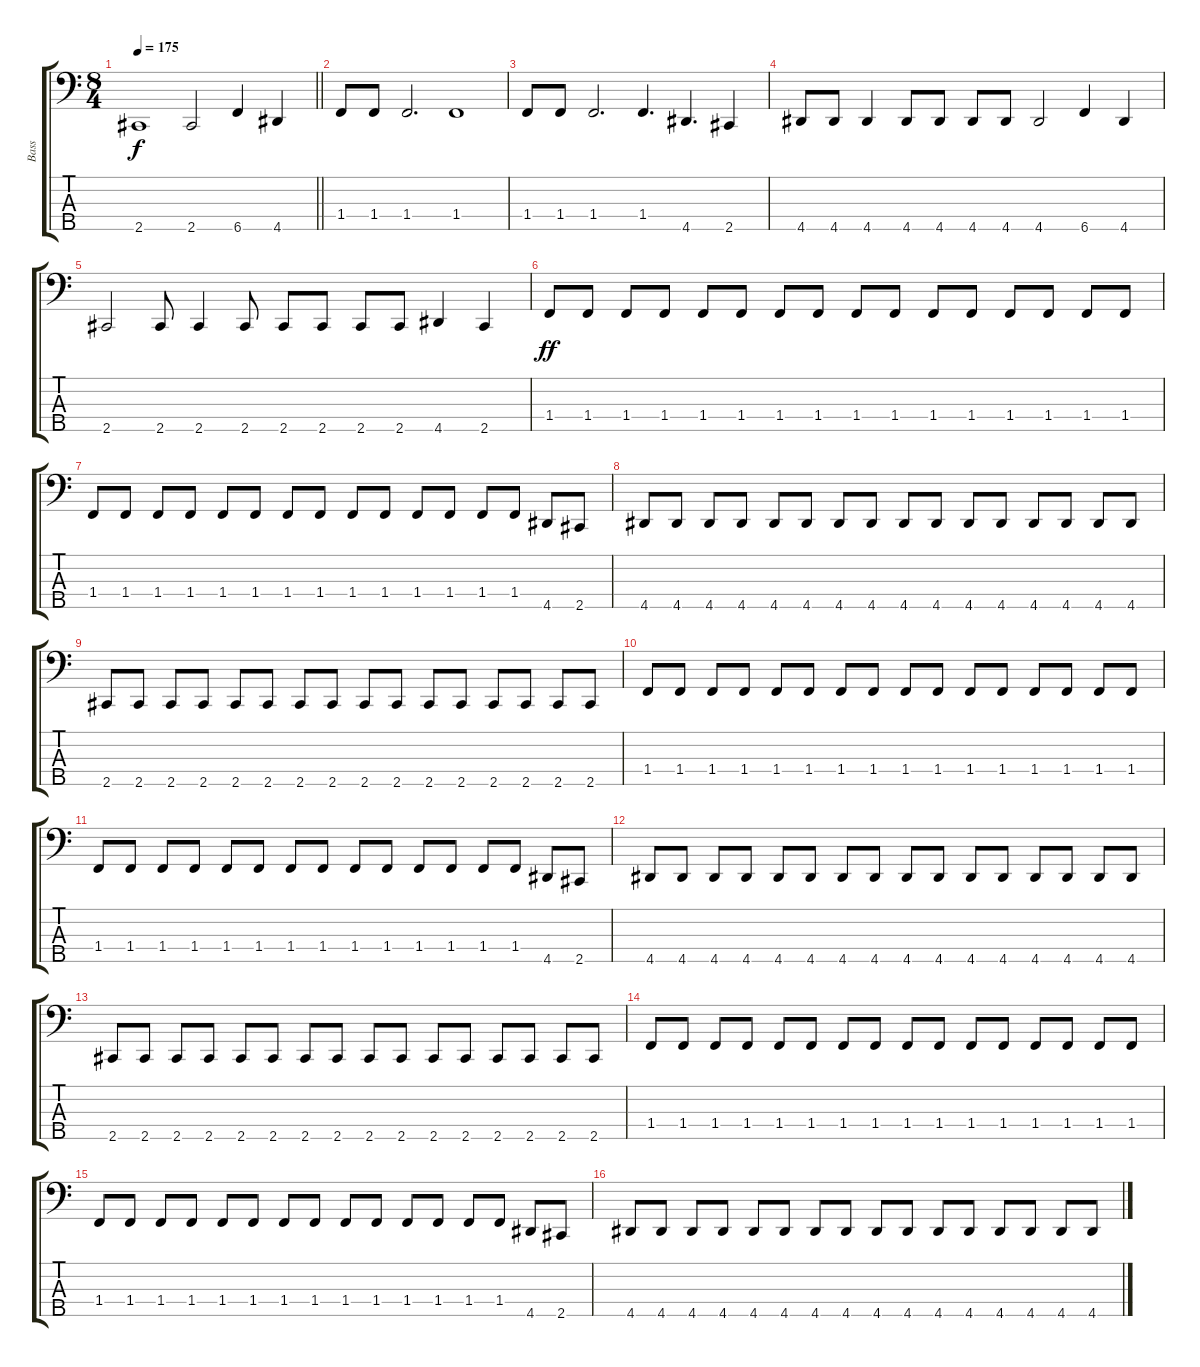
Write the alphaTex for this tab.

\track ("Bass" "Bass") {instrument electricbassfinger}
\staff {score tabs}
\tuning (G2 D2 A1 E1 B0) {hide}
\ts (8 4)
\tempo 175
\clef f4
\barLineRight lightlight
\ks c
2.5.1{dy f} 2.5.2 6.5.4 4.5.4 |
\section ("" "")
1.4.8 1.4.8 1.4.2{d} 1.4.1 |
1.4.8 1.4.8 1.4.2{d} 1.4.4{d} 4.5.4{d} 2.5.4 |
4.5.8 4.5.8 4.5.4 4.5.8 4.5.8 4.5.8 4.5.8 4.5.2 6.5.4 4.5.4 |
2.5.2 2.5.8 2.5.4 2.5.8 2.5.8 2.5.8 2.5.8 2.5.8 4.5.4 2.5.4 |
1.4.8{dy ff} 1.4.8 1.4.8 1.4.8 1.4.8 1.4.8 1.4.8 1.4.8 1.4.8 1.4.8 1.4.8 1.4.8 1.4.8 1.4.8 1.4.8 1.4.8 |
1.4.8 1.4.8 1.4.8 1.4.8 1.4.8 1.4.8 1.4.8 1.4.8 1.4.8 1.4.8 1.4.8 1.4.8 1.4.8 1.4.8 4.5.8 2.5.8 |
4.5.8 4.5.8 4.5.8 4.5.8 4.5.8 4.5.8 4.5.8 4.5.8 4.5.8 4.5.8 4.5.8 4.5.8 4.5.8 4.5.8 4.5.8 4.5.8 |
2.5.8 2.5.8 2.5.8 2.5.8 2.5.8 2.5.8 2.5.8 2.5.8 2.5.8 2.5.8 2.5.8 2.5.8 2.5.8 2.5.8 2.5.8 2.5.8 |
1.4.8 1.4.8 1.4.8 1.4.8 1.4.8 1.4.8 1.4.8 1.4.8 1.4.8 1.4.8 1.4.8 1.4.8 1.4.8 1.4.8 1.4.8 1.4.8 |
1.4.8 1.4.8 1.4.8 1.4.8 1.4.8 1.4.8 1.4.8 1.4.8 1.4.8 1.4.8 1.4.8 1.4.8 1.4.8 1.4.8 4.5.8 2.5.8 |
4.5.8 4.5.8 4.5.8 4.5.8 4.5.8 4.5.8 4.5.8 4.5.8 4.5.8 4.5.8 4.5.8 4.5.8 4.5.8 4.5.8 4.5.8 4.5.8 |
2.5.8 2.5.8 2.5.8 2.5.8 2.5.8 2.5.8 2.5.8 2.5.8 2.5.8 2.5.8 2.5.8 2.5.8 2.5.8 2.5.8 2.5.8 2.5.8 |
1.4.8 1.4.8 1.4.8 1.4.8 1.4.8 1.4.8 1.4.8 1.4.8 1.4.8 1.4.8 1.4.8 1.4.8 1.4.8 1.4.8 1.4.8 1.4.8 |
1.4.8 1.4.8 1.4.8 1.4.8 1.4.8 1.4.8 1.4.8 1.4.8 1.4.8 1.4.8 1.4.8 1.4.8 1.4.8 1.4.8 4.5.8 2.5.8 |
4.5.8 4.5.8 4.5.8 4.5.8 4.5.8 4.5.8 4.5.8 4.5.8 4.5.8 4.5.8 4.5.8 4.5.8 4.5.8 4.5.8 4.5.8 4.5.8
